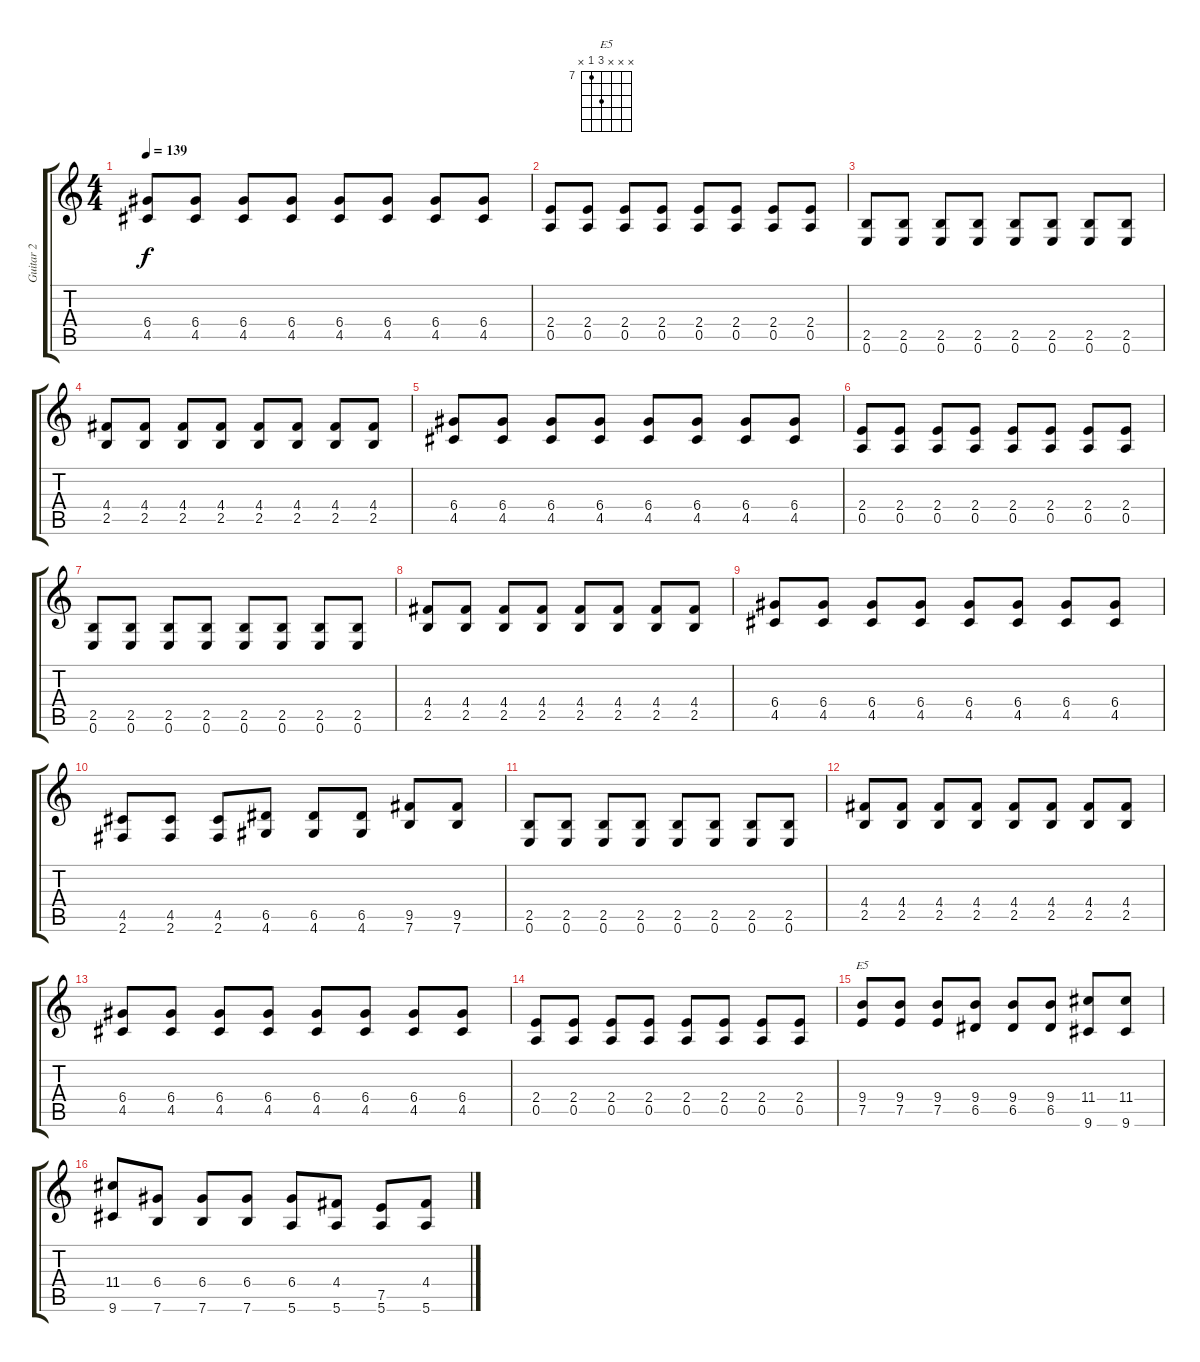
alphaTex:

\track ("Guitar 2" "Guitar 2") {instrument distortionguitar}
\staff {score tabs}
\tuning (E4 B3 G3 D3 A2 E2) {hide}
\chord ("E5" x x x 9 7 x) {firstfret 7}
\ts (4 4)
\tempo 139
\clef g2
\ks c
(6.4 4.5).8{dy f} (6.4 4.5).8 (6.4 4.5).8 (6.4 4.5).8 (6.4 4.5).8 (6.4 4.5).8 (6.4 4.5).8 (6.4 4.5).8 |
(2.4 0.5).8 (2.4 0.5).8 (2.4 0.5).8 (2.4 0.5).8 (2.4 0.5).8 (2.4 0.5).8 (2.4 0.5).8 (2.4 0.5).8 |
(2.5 0.6).8 (2.5 0.6).8 (2.5 0.6).8 (2.5 0.6).8 (2.5 0.6).8 (2.5 0.6).8 (2.5 0.6).8 (2.5 0.6).8 |
(4.4 2.5).8 (4.4 2.5).8 (4.4 2.5).8 (4.4 2.5).8 (4.4 2.5).8 (4.4 2.5).8 (4.4 2.5).8 (4.4 2.5).8 |
(6.4 4.5).8 (6.4 4.5).8 (6.4 4.5).8 (6.4 4.5).8 (6.4 4.5).8 (6.4 4.5).8 (6.4 4.5).8 (6.4 4.5).8 |
(2.4 0.5).8 (2.4 0.5).8 (2.4 0.5).8 (2.4 0.5).8 (2.4 0.5).8 (2.4 0.5).8 (2.4 0.5).8 (2.4 0.5).8 |
(2.5 0.6).8 (2.5 0.6).8 (2.5 0.6).8 (2.5 0.6).8 (2.5 0.6).8 (2.5 0.6).8 (2.5 0.6).8 (2.5 0.6).8 |
(4.4 2.5).8 (4.4 2.5).8 (4.4 2.5).8 (4.4 2.5).8 (4.4 2.5).8 (4.4 2.5).8 (4.4 2.5).8 (4.4 2.5).8 |
(6.4 4.5).8 (6.4 4.5).8 (6.4 4.5).8 (6.4 4.5).8 (6.4 4.5).8 (6.4 4.5).8 (6.4 4.5).8 (6.4 4.5).8 |
(4.5 2.6).8 (4.5 2.6).8 (4.5 2.6).8 (6.5 4.6).8 (6.5 4.6).8 (6.5 4.6).8 (9.5 7.6).8 (9.5 7.6).8 |
(2.5 0.6).8 (2.5 0.6).8 (2.5 0.6).8 (2.5 0.6).8 (2.5 0.6).8 (2.5 0.6).8 (2.5 0.6).8 (2.5 0.6).8 |
(4.4 2.5).8 (4.4 2.5).8 (4.4 2.5).8 (4.4 2.5).8 (4.4 2.5).8 (4.4 2.5).8 (4.4 2.5).8 (4.4 2.5).8 |
(6.4 4.5).8 (6.4 4.5).8 (6.4 4.5).8 (6.4 4.5).8 (6.4 4.5).8 (6.4 4.5).8 (6.4 4.5).8 (6.4 4.5).8 |
(2.4 0.5).8 (2.4 0.5).8 (2.4 0.5).8 (2.4 0.5).8 (2.4 0.5).8 (2.4 0.5).8 (2.4 0.5).8 (2.4 0.5).8 |
(9.4 7.5).8{ch "E5"} (9.4 7.5).8 (9.4 7.5).8 (9.4 6.5).8 (9.4 6.5).8 (9.4 6.5).8 (11.4 9.6).8 (11.4 9.6).8 |
(11.4 9.6).8 (6.4 7.6).8 (6.4 7.6).8 (6.4 7.6).8 (6.4 5.6).8 (4.4 5.6).8 (7.5 5.6).8 (4.4 5.6).8
